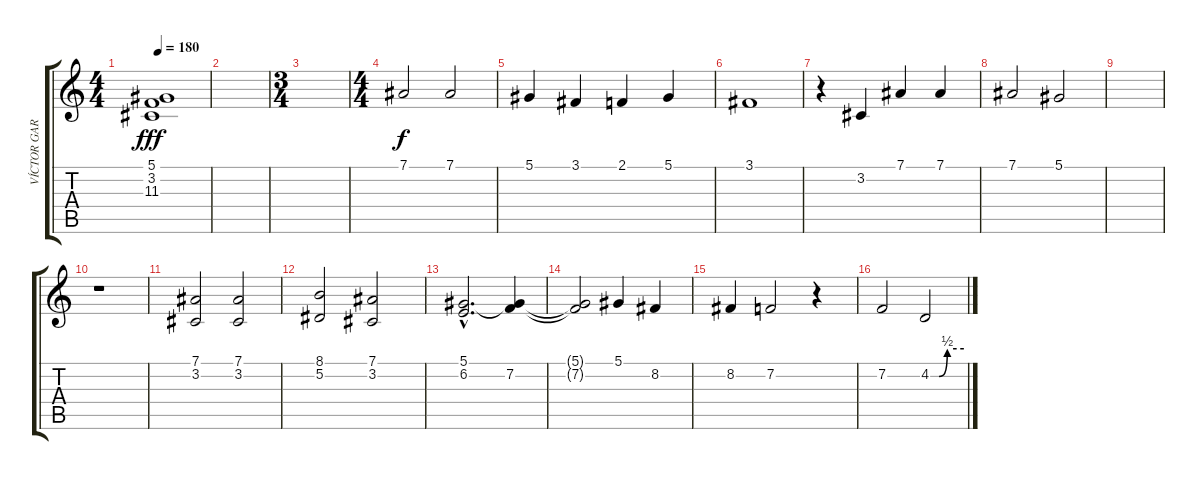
\track ("VÍCTOR GARCÍA" "VÍCTOR GAR") {instrument clarinet}
\staff {score tabs}
\tuning (Eb4 Bb3 Gb3 Db3 Ab2 Eb2) {hide}
\ts (4 4)
\tempo 180
\clef g2
\ks c
(5.1 3.2 11.3).1{dy fff} |
|
\ts (3 4)
|
\ts (4 4)
7.1.2{dy f} 7.1.2 |
5.1.4 3.1.4 2.1.4 5.1.4 |
3.1.1 |
r.4 3.2.4 7.1.4 7.1.4 |
7.1.2 5.1.2 |
|
r.1 |
(7.1 3.2).2 (7.1 3.2).2 |
(8.1 5.2).2 (7.1 3.2).2 |
(5.1{hac} 6.2{hac}).2{d} (5.1{t} 7.2).4 |
(5.1{t} 7.2{t}).2 5.1.4 8.2.4 |
8.2.4 7.2.2 r.4 |
7.2.2 4.2{be (custom 0 0 15 0 30 2 60 2)}.2
